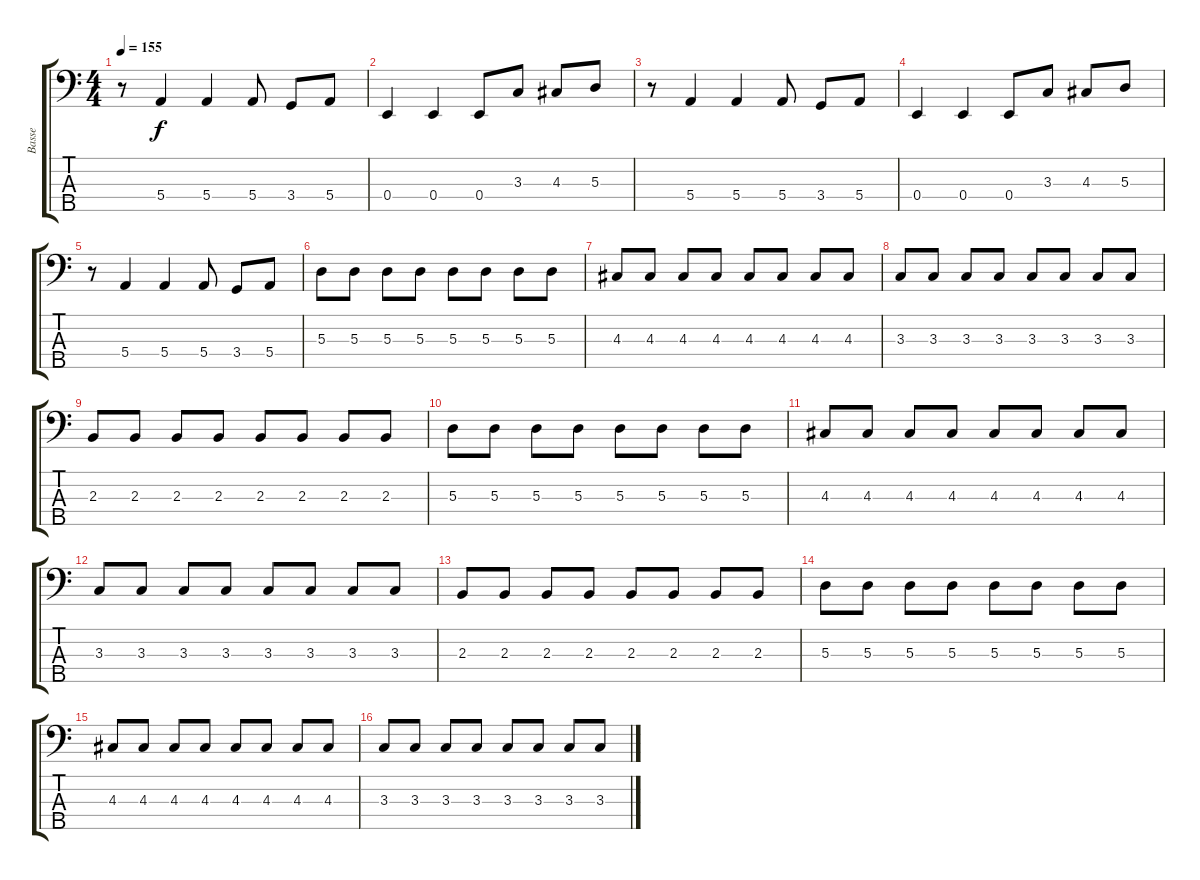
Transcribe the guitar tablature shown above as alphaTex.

\track ("Basse" "Basse") {instrument electricbasspick}
\staff {score tabs}
\tuning (G2 D2 A1 E1 B0) {hide}
\ts (4 4)
\tempo 155
\clef f4
\ks c
r.8{dy f} 5.4.4 5.4.4 5.4.8 3.4.8 5.4.8 |
0.4.4 0.4.4 0.4.8 3.3.8 4.3.8 5.3.8 |
r.8 5.4.4 5.4.4 5.4.8 3.4.8 5.4.8 |
0.4.4 0.4.4 0.4.8 3.3.8 4.3.8 5.3.8 |
r.8 5.4.4 5.4.4 5.4.8 3.4.8 5.4.8 |
5.3.8 5.3.8 5.3.8 5.3.8 5.3.8 5.3.8 5.3.8 5.3.8 |
4.3.8 4.3.8 4.3.8 4.3.8 4.3.8 4.3.8 4.3.8 4.3.8 |
3.3.8 3.3.8 3.3.8 3.3.8 3.3.8 3.3.8 3.3.8 3.3.8 |
2.3.8 2.3.8 2.3.8 2.3.8 2.3.8 2.3.8 2.3.8 2.3.8 |
5.3.8 5.3.8 5.3.8 5.3.8 5.3.8 5.3.8 5.3.8 5.3.8 |
4.3.8 4.3.8 4.3.8 4.3.8 4.3.8 4.3.8 4.3.8 4.3.8 |
3.3.8 3.3.8 3.3.8 3.3.8 3.3.8 3.3.8 3.3.8 3.3.8 |
2.3.8 2.3.8 2.3.8 2.3.8 2.3.8 2.3.8 2.3.8 2.3.8 |
5.3.8 5.3.8 5.3.8 5.3.8 5.3.8 5.3.8 5.3.8 5.3.8 |
4.3.8 4.3.8 4.3.8 4.3.8 4.3.8 4.3.8 4.3.8 4.3.8 |
3.3.8 3.3.8 3.3.8 3.3.8 3.3.8 3.3.8 3.3.8 3.3.8
